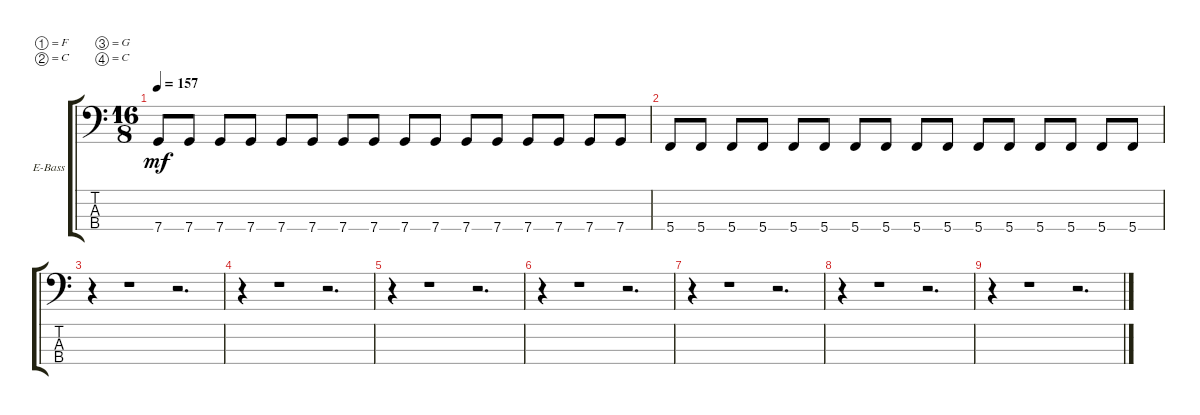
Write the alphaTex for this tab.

\bracketExtendMode groupsimilarinstruments
\firstSystemTrackNameOrientation horizontal
\otherSystemsTrackNameOrientation horizontal
\track ("Electric Bass" "E-Bass") {instrument electricbassfinger}
\staff {score tabs}
\tuning (F2 C2 G1 C1)
\ts (16 8)
\tempo 157
\clef f4
\ks c
7.4.8{dy mf} 7.4.8 7.4.8 7.4.8 7.4.8 7.4.8 7.4.8 7.4.8 7.4.8 7.4.8 7.4.8 7.4.8 7.4.8 7.4.8 7.4.8 7.4.8 |
5.4.8 5.4.8 5.4.8 5.4.8 5.4.8 5.4.8 5.4.8 5.4.8 5.4.8 5.4.8 5.4.8 5.4.8 5.4.8 5.4.8 5.4.8 5.4.8 |
r.4 r.1 r.2{d} |
r.4 r.1 r.2{d} |
r.4 r.1 r.2{d} |
r.4 r.1 r.2{d} |
r.4 r.1 r.2{d} |
r.4 r.1 r.2{d} |
r.4 r.1 r.2{d}
